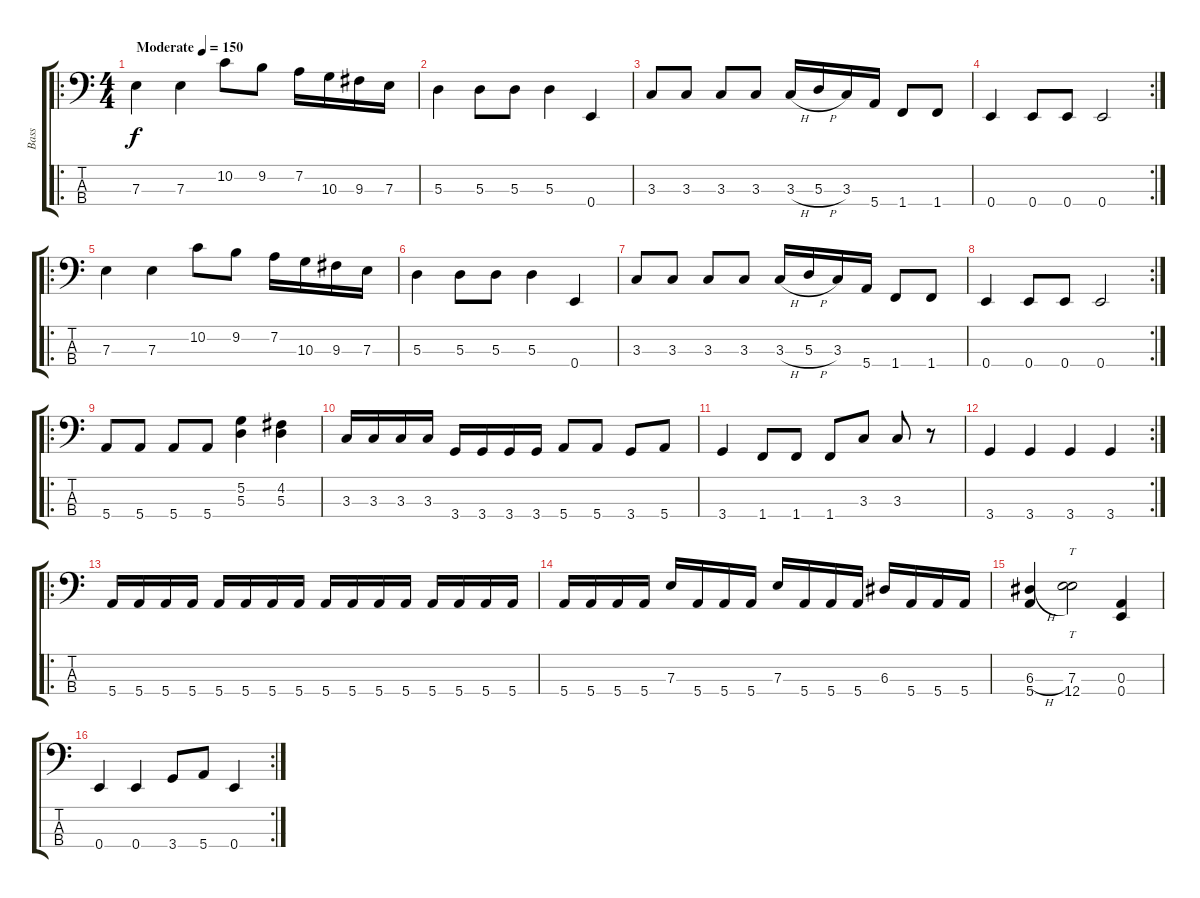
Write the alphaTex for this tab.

\track ("Bass" "Bass") {instrument electricbasspick}
\staff {score tabs}
\tuning (G2 D2 A1 E1) {hide}
\ro
\ts (4 4)
\tempo (150 "Moderate")
\clef f4
\ks c
7.3.4{dy f instrument electricbasspick} 7.3.4 10.2.8 9.2.8 7.2.16 10.3.16 9.3.16 7.3.16 |
5.3.4 5.3.8 5.3.8 5.3.4 0.4.4 |
3.3.8 3.3.8 3.3.8 3.3.8 3.3{h}.16 5.3{h}.16 3.3.16 5.4.16 1.4.8 1.4.8 |
\rc 2
0.4.4 0.4.8 0.4.8 0.4.2 |
\ro
7.3.4 7.3.4 10.2.8 9.2.8 7.2.16 10.3.16 9.3.16 7.3.16 |
5.3.4 5.3.8 5.3.8 5.3.4 0.4.4 |
3.3.8 3.3.8 3.3.8 3.3.8 3.3{h}.16 5.3{h}.16 3.3.16 5.4.16 1.4.8 1.4.8 |
\rc 2
0.4.4 0.4.8 0.4.8 0.4.2 |
\ro
5.4.8 5.4.8 5.4.8 5.4.8 (5.2 5.3).4 (4.2 5.3).4 |
3.3.16 3.3.16 3.3.16 3.3.16 3.4.16 3.4.16 3.4.16 3.4.16 5.4.8 5.4.8 3.4.8 5.4.8 |
3.4.4 1.4.8 1.4.8 1.4.8 3.3.8 3.3.8 r.8 |
\rc 2
3.4.4 3.4.4 3.4.4 3.4.4 |
\ro
5.4.16 5.4.16 5.4.16 5.4.16 5.4.16 5.4.16 5.4.16 5.4.16 5.4.16 5.4.16 5.4.16 5.4.16 5.4.16 5.4.16 5.4.16 5.4.16 |
5.4.16 5.4.16 5.4.16 5.4.16 7.3.16 5.4.16 5.4.16 5.4.16 7.3.16 5.4.16 5.4.16 5.4.16 6.3.16 5.4.16 5.4.16 5.4.16 |
(6.3{h} 5.4).4 (7.3 12.4).2{tt} (0.3 0.4).4 |
\rc 2
0.4.4 0.4.4 3.4.8 5.4.8 0.4.4
